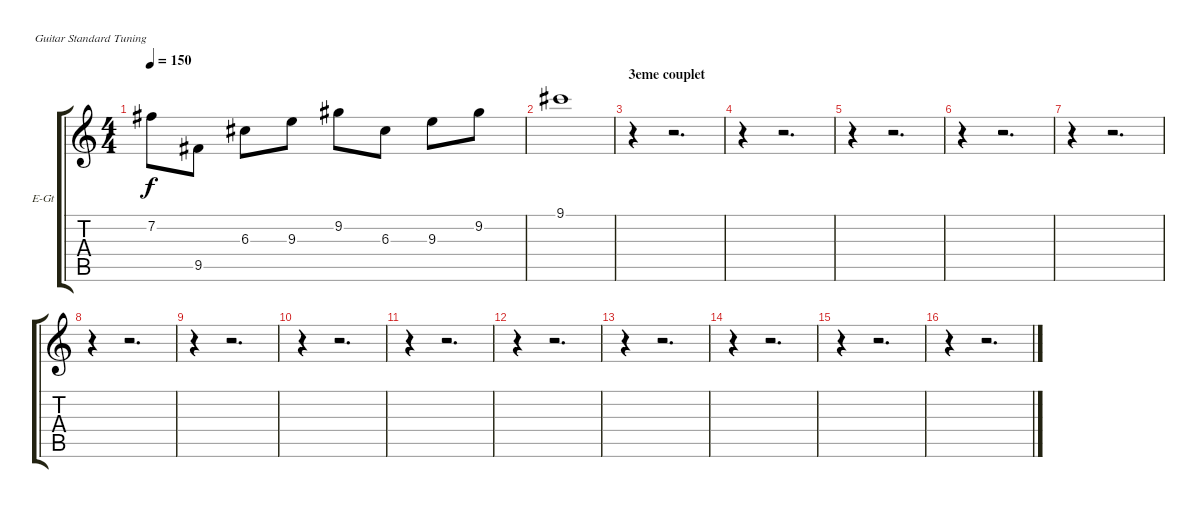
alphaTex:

\bracketExtendMode groupsimilarinstruments
\firstSystemTrackNameOrientation horizontal
\otherSystemsTrackNameOrientation horizontal
\track ("Guitare 3" "E-Gt") {instrument overdrivenguitar}
\staff {score tabs}
\tuning (E4 B3 G3 D3 A2 E2)
\ts (4 4)
\tempo 150
\clef g2
\ks c
7.2.8{dy f} 9.5.8 6.3.8 9.3.8 9.2.8 6.3.8 9.3.8 9.2.8 |
9.1.1 |
\section ("" "3eme couplet")
r.4 r.2{d} |
r.4 r.2{d} |
r.4 r.2{d} |
r.4 r.2{d} |
r.4 r.2{d} |
r.4 r.2{d} |
r.4 r.2{d} |
r.4 r.2{d} |
r.4 r.2{d} |
r.4 r.2{d} |
r.4 r.2{d} |
r.4 r.2{d} |
r.4 r.2{d} |
r.4 r.2{d}
